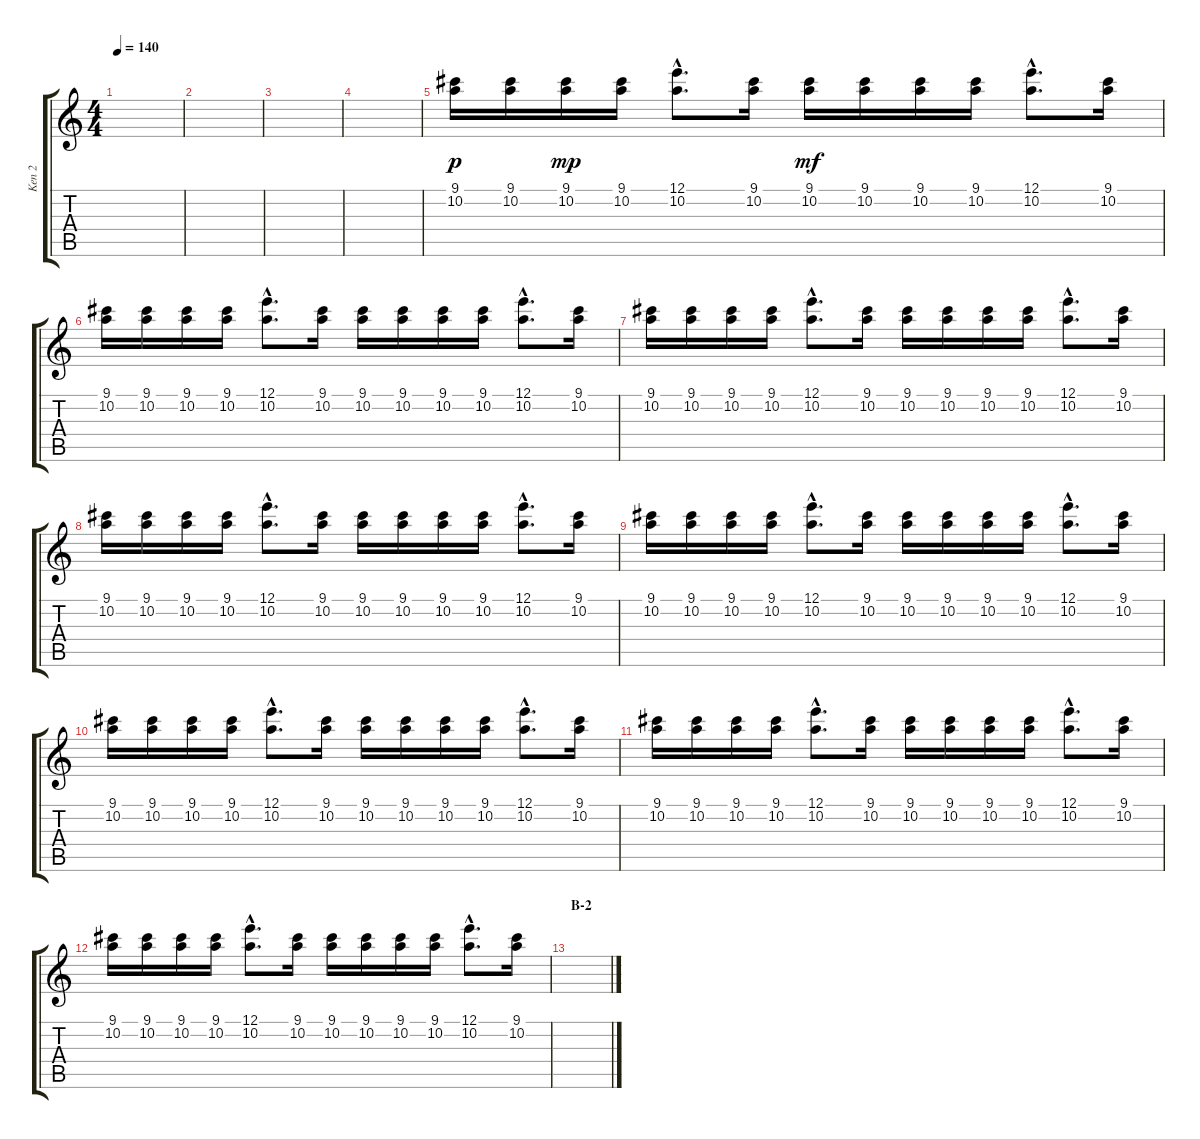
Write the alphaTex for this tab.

\track ("Ken 2" "Ken 2") {instrument distortionguitar}
\staff {score tabs}
\tuning (E4 B3 G3 D3 A2 E2) {hide}
\ts (4 4)
\tempo 140
\clef g2
\ks c
|
|
|
|
(9.1 10.2).16{dy p volume 13 instrument electricguitarjazz} (9.1 10.2).16 (9.1 10.2).16{dy mp} (9.1 10.2).16 (12.1{hac} 10.2{hac}).8{d} (9.1 10.2).16 (9.1 10.2).16{dy mf} (9.1 10.2).16 (9.1 10.2).16 (9.1 10.2).16 (12.1{hac} 10.2{hac}).8{d} (9.1 10.2).16 |
(9.1 10.2).16{volume 13 instrument electricguitarjazz} (9.1 10.2).16 (9.1 10.2).16 (9.1 10.2).16 (12.1{hac} 10.2{hac}).8{d} (9.1 10.2).16 (9.1 10.2).16 (9.1 10.2).16 (9.1 10.2).16 (9.1 10.2).16 (12.1{hac} 10.2{hac}).8{d} (9.1 10.2).16 |
(9.1 10.2).16{volume 13 instrument electricguitarjazz} (9.1 10.2).16 (9.1 10.2).16 (9.1 10.2).16 (12.1{hac} 10.2{hac}).8{d} (9.1 10.2).16 (9.1 10.2).16 (9.1 10.2).16 (9.1 10.2).16 (9.1 10.2).16 (12.1{hac} 10.2{hac}).8{d} (9.1 10.2).16 |
(9.1 10.2).16{volume 13 instrument electricguitarjazz} (9.1 10.2).16 (9.1 10.2).16 (9.1 10.2).16 (12.1{hac} 10.2{hac}).8{d} (9.1 10.2).16 (9.1 10.2).16 (9.1 10.2).16 (9.1 10.2).16 (9.1 10.2).16 (12.1{hac} 10.2{hac}).8{d} (9.1 10.2).16 |
(9.1 10.2).16{volume 13 instrument electricguitarjazz} (9.1 10.2).16 (9.1 10.2).16 (9.1 10.2).16 (12.1{hac} 10.2{hac}).8{d} (9.1 10.2).16 (9.1 10.2).16 (9.1 10.2).16 (9.1 10.2).16 (9.1 10.2).16 (12.1{hac} 10.2{hac}).8{d} (9.1 10.2).16 |
(9.1 10.2).16{volume 13 instrument electricguitarjazz} (9.1 10.2).16 (9.1 10.2).16 (9.1 10.2).16 (12.1{hac} 10.2{hac}).8{d} (9.1 10.2).16 (9.1 10.2).16 (9.1 10.2).16 (9.1 10.2).16 (9.1 10.2).16 (12.1{hac} 10.2{hac}).8{d} (9.1 10.2).16 |
(9.1 10.2).16{volume 13 instrument electricguitarjazz} (9.1 10.2).16 (9.1 10.2).16 (9.1 10.2).16 (12.1{hac} 10.2{hac}).8{d} (9.1 10.2).16 (9.1 10.2).16 (9.1 10.2).16 (9.1 10.2).16 (9.1 10.2).16 (12.1{hac} 10.2{hac}).8{d} (9.1 10.2).16 |
(9.1 10.2).16{volume 13 instrument electricguitarjazz} (9.1 10.2).16 (9.1 10.2).16 (9.1 10.2).16 (12.1{hac} 10.2{hac}).8{d} (9.1 10.2).16 (9.1 10.2).16 (9.1 10.2).16 (9.1 10.2).16 (9.1 10.2).16 (12.1{hac} 10.2{hac}).8{d} (9.1 10.2).16 |
\section ("" "B-2")
